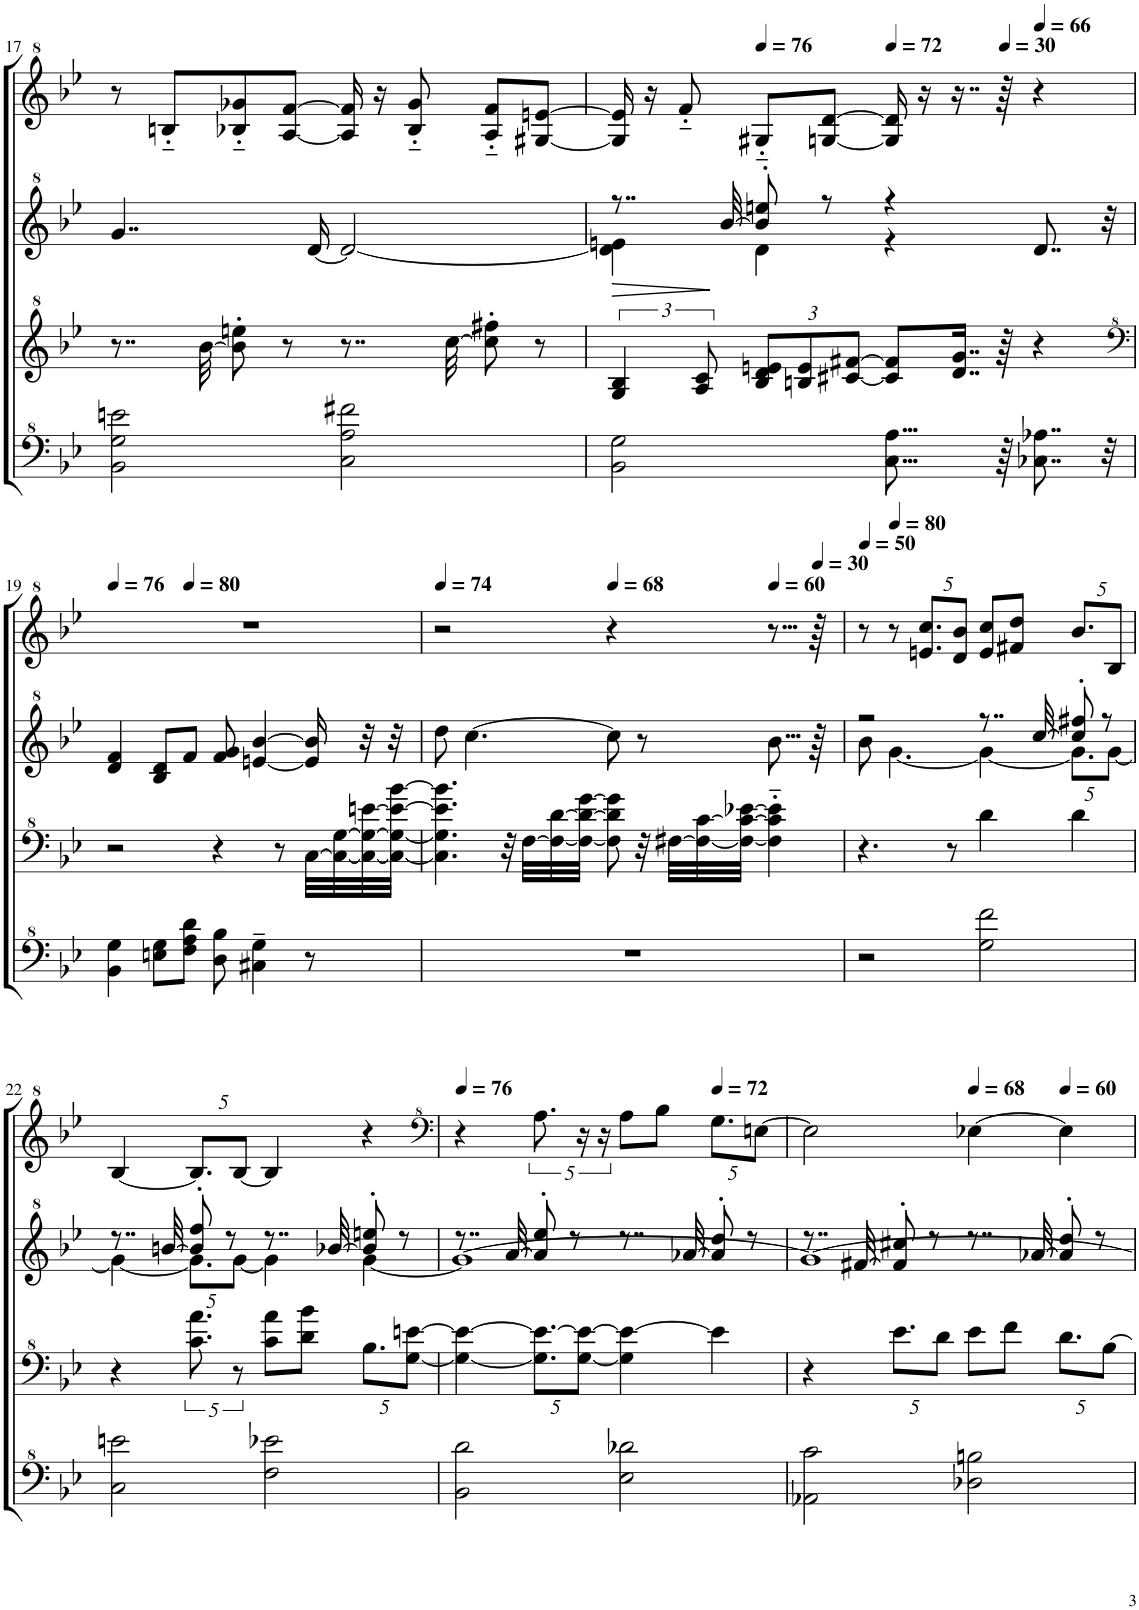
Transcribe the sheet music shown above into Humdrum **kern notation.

**kern	**kern	**kern	**kern
*part1	*part1	*part1	*part1
*staff4	*staff3	*staff2	*staff1
*I"Model III	*	*	*
!!LO:PB:g=z
*clefF^4	*clefG^2	*clefG^2	*clefG^2
*k[b-e-]	*k[b-e-]	*k[b-e-]	*k[b-e-]
*M4/4	*M4/4	*M4/4	*M4/4
=17	=17	=17	=17
2B-\ 2g\ 2een\	8..r	4..gg/	8r
.	.	.	8bn'~/L
.	[32bb-\	.	.
.	8bb-\]' 8eeen\'	.	8b-X/'~ 8gg-X/'~
.	8r	.	[8a/ [8ff/J
.	.	[16dd/	.
2c\ 2a\ 2ff#X\	8..r	2dd/_	16a/] 16ff/]
.	.	.	16r
.	.	.	8b-/'~ 8gg-/'~
.	[32ccc\	.	.
.	8ccc\]' 8fff#X\'	.	8a/'~ 8ff/'~L
.	8r	.	[8g#X/ [8een/J
=18	=18	=18	=18
*	*	*^	*
2B-\ 2g\	6g/ 6b-/	8..r	4dd\] 4een\	16g#/] 16ee/]
.	.	.	.	16r
.	.	.	.	8ff'~/
.	12a/ 12cc/	.	.	.
.	.	[32bb-/	.	.
*	*Xbrackettup	*	*	*
*	*	*	*	*MM76
.	12b-/ 12dd/ 12een/L	8bb-/]' 8eeen/'	4dd\	8g#X'~/L
.	12bn/ 12ee/	.	.	.
.	.	8r	.	[8gn/ [8dd/J
.	[12cc#X/ [12ff#X/J	.	.	.
*	*	*	*	*MM72
8...c\ 8...a\	8cc#/] 8ff#/]L	4r	4r	16g/] 16dd/]
.	.	.	.	16r
.	16..dd/ 16..gg/Jk	.	.	16..r
*	*	*	*	*MM30
64r	64r	.	.	64r
*	*	*	*	*MM66
8..c-X\ 8..a-X\	4r	8..dd/	4ryy	4r
32r	.	32r	.	.
*	*	*v	*v	*
!!LO:LB:g=z
=19	=19	=19	=19
*	*clefF^4	*	*
*	*	*	*MM76
4B-\ 4g\	2r	4dd/ 4ff/	1r
8en\ 8g\L	.	8b-/ 8dd/L	.
*	*	*	*MM80
8f\ 8a\ 8dd\J	.	8ff/J	.
8d\ 8b-\	4r	8ff/ 8gg/	.
4c#X\~ 4g\~	.	[4een/ [4bb-/	.
.	8r	.	.
8r	[32c\LLL	16ee/] 16bb-/]	.
.	32c\_ [32g\	.	.
.	32c\_ 32g\_ [32een\	32r	.
.	32c\_ 32g\_ 32ee\_ [32bb-\JJJ	32r	.
=20	=20	=20	=20
*	*	*	*MM74
1r	4.c\] 4.g\] 4.ee\] 4.bb-\]	8ddd\	2r
.	.	[4.ccc\	.
.	32r	.	.
.	[32f\LLL	.	.
.	32f\_ [32dd\	.	.
.	32f\_ 32dd\_ [32gg\JJJ	.	.
*	*	*	*MM68
.	8f\] 8dd\] 8gg\]	8ccc\]	4r
.	32r	8r	.
.	[32f#X\LLL	.	.
.	32f#\_ [32cc\	.	.
.	32f#\_ 32cc\_ [32ee-X\JJJ	.	.
*	*	*	*MM60
.	4f#\]'~ 4cc\]'~ 4ee-\]'~	8...bb-\	8...r
*	*	*	*MM30
.	.	64r	64r
=21	=21	=21	=21
*	*	*	*MM50
*	*	*^	*
2r	4.r	2r	8bb-\	8r
*	*	*	*	*MM80
.	.	.	[4.gg\	8r
*	*	*	*	*Xbrackettup
.	.	.	.	10.een/ 10.ccc/L
.	8r	.	.	.
.	.	.	.	10dd/ 10bb-/J
2g\ 2ff\	4dd\	8..r	4gg\_	8ee/ 8ccc/L
.	.	.	.	8ff#X/ 8ddd/J
.	.	[32ccc/	.	.
.	4dd\	8ccc/]' 8fff#X/'	4gg\]	10.bb-/L
.	.	8r	.	.
.	.	.	.	10b-/J
!!LO:LB:g=z
=22	=22	=22	=22	=22
2c\ 2een\	4r	8..r	4gg\_	[4b-/
.	.	[32bbn/	.	.
*	*brackettup	*	*	*
.	10.cc\ 10.aa\	8bb/]' 8fff/'	4gg\]	4b-/]
.	.	8r	.	.
.	10r	.	.	.
2f\ 2ee-X\	8cc\ 8aa\L	8..r	4gg\]	4b-/]
.	8dd\ 8bb-\J	.	.	.
.	.	[32bb-X/	.	.
*	*Xbrackettup	*	*	*
.	10.b-\L	8bb-/]' 8eeen/'	[4gg\	4r
.	.	8r	.	.
.	[10g\ [10een\J	.	.	.
=23	=23	=23	=23	=23
*	*	*	*	*clefF^4
*	*	*	*	*MM76
2B-\ 2dd\	4g\_ 4ee\_	8..r	1gg_	4r
.	.	[32aa/	.	.
*	*	*	*	*brackettup
.	4g\] 4ee\_	8aa/]'> 8eee-/'>	.	10.a\
.	.	8r	.	.
.	.	.	.	20r
.	.	.	.	20r
2e-\ 2dd-X\	4g\] 4ee\_	8..r	.	8a\L
.	.	.	.	8b-\J
.	.	[32aa-X/	.	.
*	*	*	*	*Xbrackettup
*	*	*	*	*MM72
.	4ee\]	8aa-/]'> 8ddd/'>	.	10.g\L
.	.	8r	.	.
.	.	.	.	[10en\J
=24	=24	=24	=24	=24
2A-X\ 2cc\	4r	8..r	1gg_	2e\]
.	.	[32ff#X/	.	.
.	10.ee-\L	8ff#/]'> 8ccc#X/'>	.	.
.	.	8r	.	.
.	10dd\J	.	.	.
*	*	*	*	*MM68
2d-X\ 2bn\	8ee-\L	8..r	.	[4e-X\
.	8ff\J	.	.	.
.	.	[32aa-X/	.	.
*	*	*	*	*MM60
.	10.dd\L	8aa-/]'> 8ddd/'>	.	4e-\]
.	.	8r	.	.
.	[10b-\J	.	.	.
*	*	*v	*v	*
=	=	=	=
*-	*-	*-	*-
